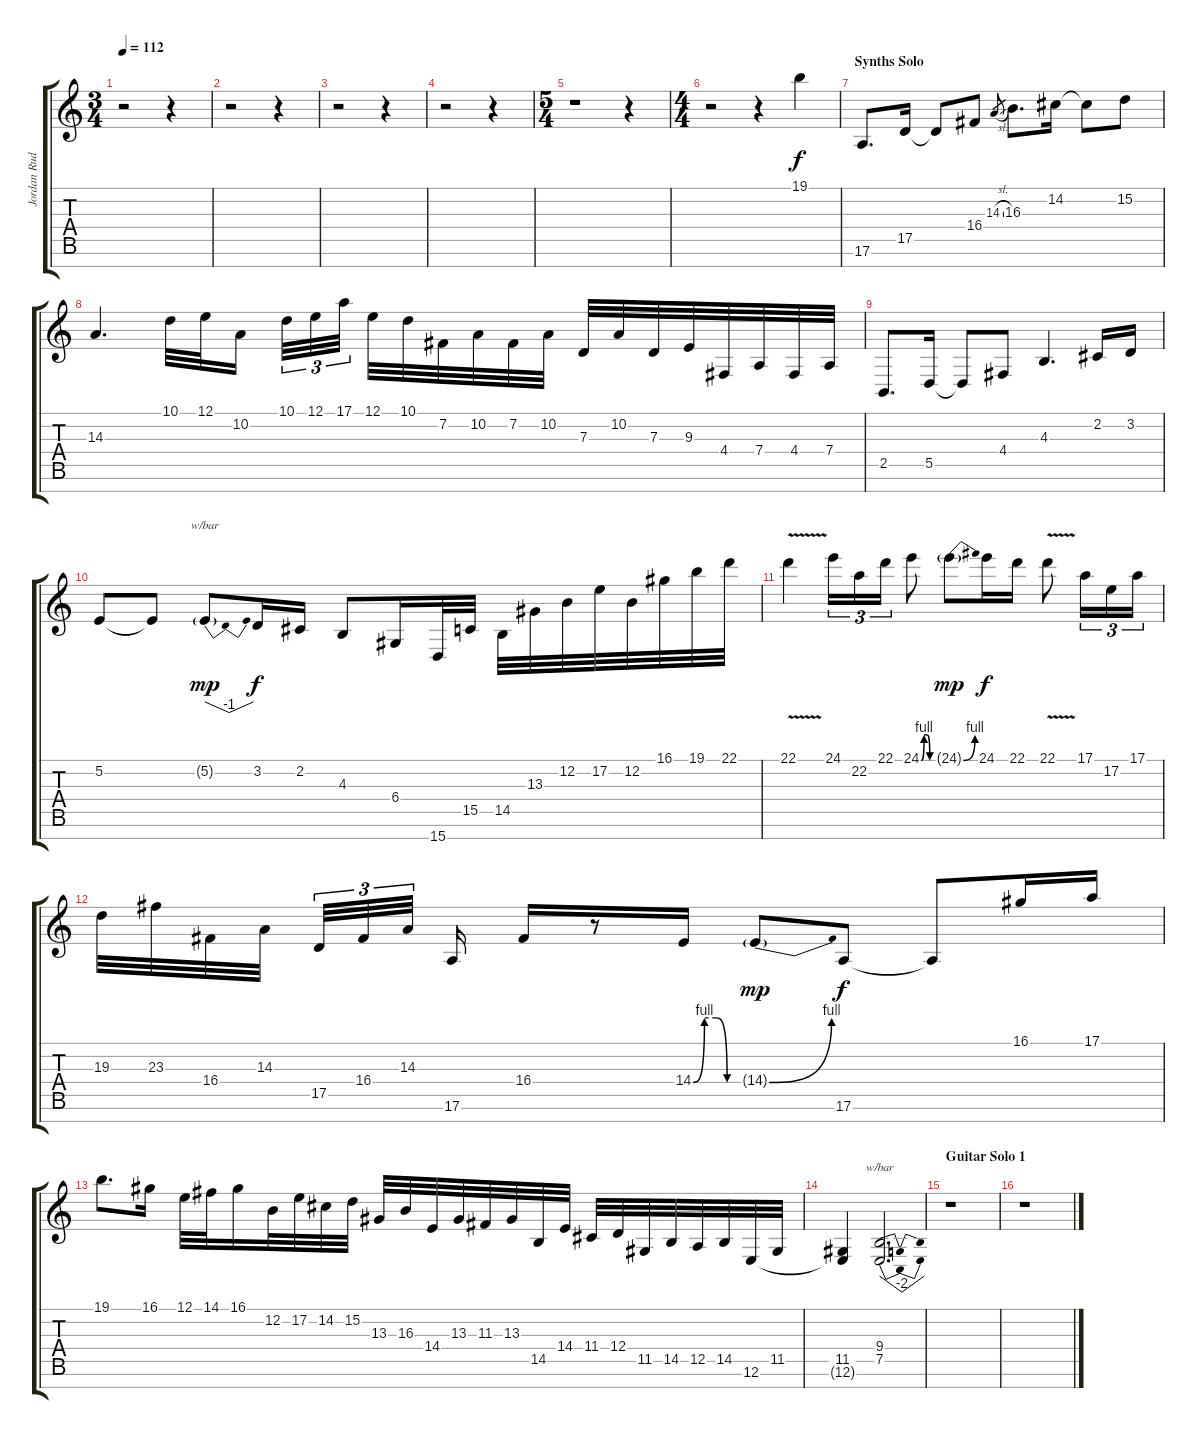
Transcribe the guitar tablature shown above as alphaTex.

\track ("Jordan Rudess" "Jordan Rud") {instrument lead2sawtooth}
\staff {score tabs}
\tuning (E4 B3 G3 D3 A2 E2 B1) {hide}
\ts (3 4)
\tempo 112
\clef g2
\ks c
r.2{dy f} r.4 |
r.2 r.4 |
r.2 r.4 |
r.2 r.4 |
\ts (5 4)
r.1 r.4 |
\ts (4 4)
r.2 r.4 19.1.4{instrument lead1square} |
\section ("" "Synths Solo")
17.6.8{d} 17.5.16 17.5{t}.8 16.4.8 14.3{sl}.8{gr} 16.3.8{d} 14.2.16 14.2{t}.8 15.2.8 |
14.3.4{d} 10.1.32 12.1.32 10.2.16 10.1.32{tu (3 2)} 12.1.32{tu (3 2)} 17.1.32{tu (3 2)} 12.1.32 10.1.32 7.2.32 10.2.32 7.2.32 10.2.32 7.3.32 10.2.32 7.3.32 9.3.32 4.4.32 7.4.32 4.4.32 7.4.32 |
2.5.8{d} 5.5.16 5.5{t}.8 4.4.8 4.3.4{d} 2.2.16 3.2.16 |
5.2.8 5.2{t}.8 5.2{g}.8{tbe (dip default 0 0 30 -4 60 0) dy mp} 3.2.16{dy f} 2.2.16 4.3.8 6.4.16 15.7.32 15.5.32 14.5.32 13.3.32 12.2.32 17.2.32 12.2.32 16.1.32 19.1.32 22.1.32 |
22.1{v}.4 24.1.16{tu (3 2)} 22.2.16{tu (3 2)} 22.1.16{tu (3 2)} 24.1{be (custom 0 0 15 4 30 4 45 0 60 0)}.8 24.1{be (bend 0 0 60 4) g}.8{dy mp} 24.1.16{dy f} 22.1.16 22.1{v}.8 17.1.16{tu (3 2)} 17.2.16{tu (3 2)} 17.1.16{tu (3 2)} |
19.3.32 23.3.32 16.4.32 14.3.32 17.5.32{tu (3 2)} 16.4.32{tu (3 2)} 14.3.32{tu (3 2)} 17.6.16 16.4.16 r.8 14.4{be (custom 0 0 15 4 30 4 45 0 60 0)}.16 14.4{be (bend 0 0 60 4) g}.8{dy mp} 17.6.8{dy f} 17.6{t}.8 16.1.16 17.1.16 |
19.1.8{d} 16.1.16 12.1.32 14.1.32 16.1.16 12.2.32 17.2.32 14.2.32 15.2.32 13.3.32 16.3.32 14.4.32 13.3.32 11.3.32 13.3.32 14.5.32 14.4.32 11.4.32 12.4.32 11.5.32 14.5.32 12.5.32 14.5.32 12.6.32 11.5.32 |
(11.5 12.6{t}).4 (9.4 7.5).2{d tbe (dip default 0 0 30 -8 60 0)} |
\section ("" "Guitar Solo 1")
r.1 |
r.1
